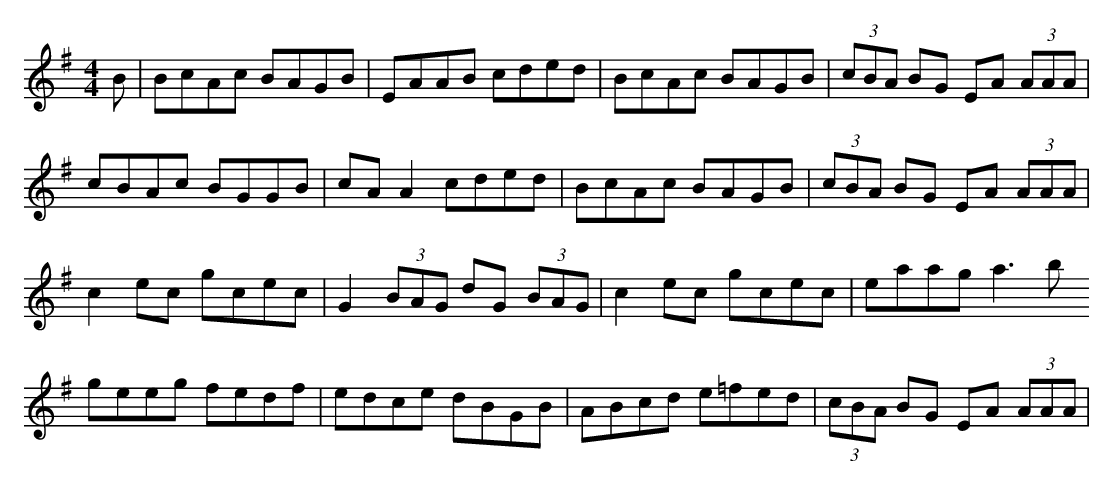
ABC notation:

X:1
M:4/4
K:Emin
B|BcAc BAGB|EAAB cded|BcAc BAGB|(3cBA BG EA (3AAA|
cBAc BGGB|cAA2 cded|BcAc BAGB|(3cBA BG EA (3AAA|
c2ec gcec|G2 (3BAG dG (3BAG|c2ec gcec|eaag a3b
geeg fedf|edce dBGB|ABcd e=fed|(3cBA BG EA (3AAA|
